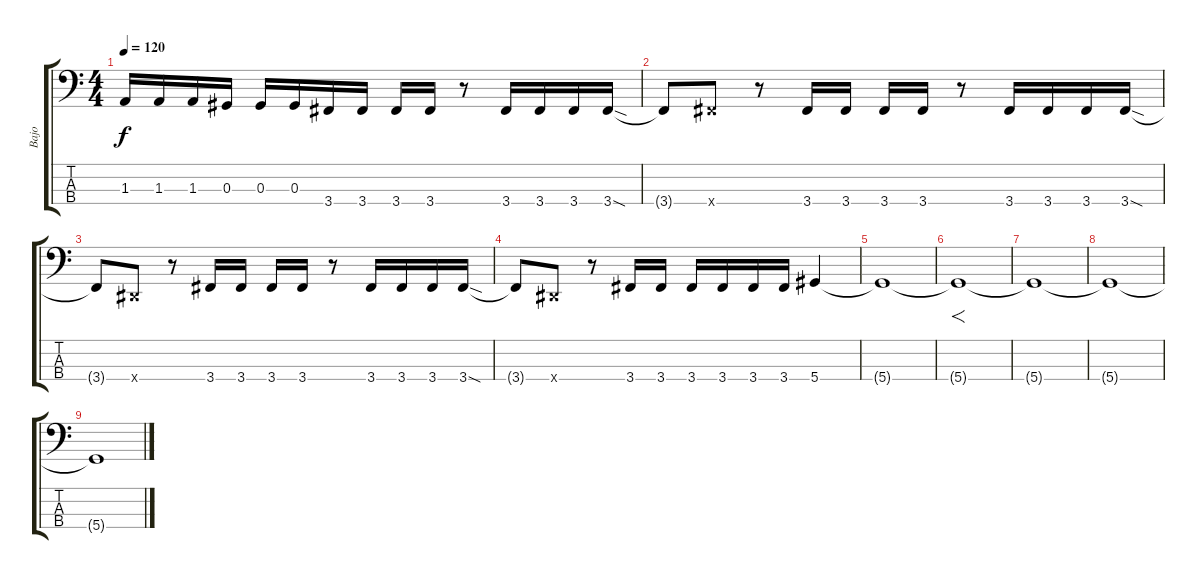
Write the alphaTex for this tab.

\track ("Bajo" "Bajo") {instrument electricbasspick}
\staff {score tabs}
\tuning (Gb2 Db2 Ab1 Eb1) {hide}
\ts (4 4)
\tempo 120
\clef f4
\ks c
1.3.16{dy f} 1.3.16 1.3.16 0.3.16 0.3.16 0.3.16 3.4.16 3.4.16 3.4.16 3.4.16 r.8 3.4.16 3.4.16 3.4.16 3.4{sod}.16 |
3.4{t}.8 3.4{x}.8 r.8 3.4.16 3.4.16 3.4.16 3.4.16 r.8 3.4.16 3.4.16 3.4.16 3.4{sod}.16 |
3.4{t}.8 0.4{x}.8 r.8 3.4.16 3.4.16 3.4.16 3.4.16 r.8 3.4.16 3.4.16 3.4.16 3.4{sod}.16 |
3.4{t}.8 0.4{x}.8 r.8 3.4.16 3.4.16 3.4.16 3.4.16 3.4.16 3.4.16 5.4.4 |
5.4{t}.1 |
5.4{t}.1{f} |
5.4{t}.1 |
5.4{t}.1 |
5.4{t}.1
